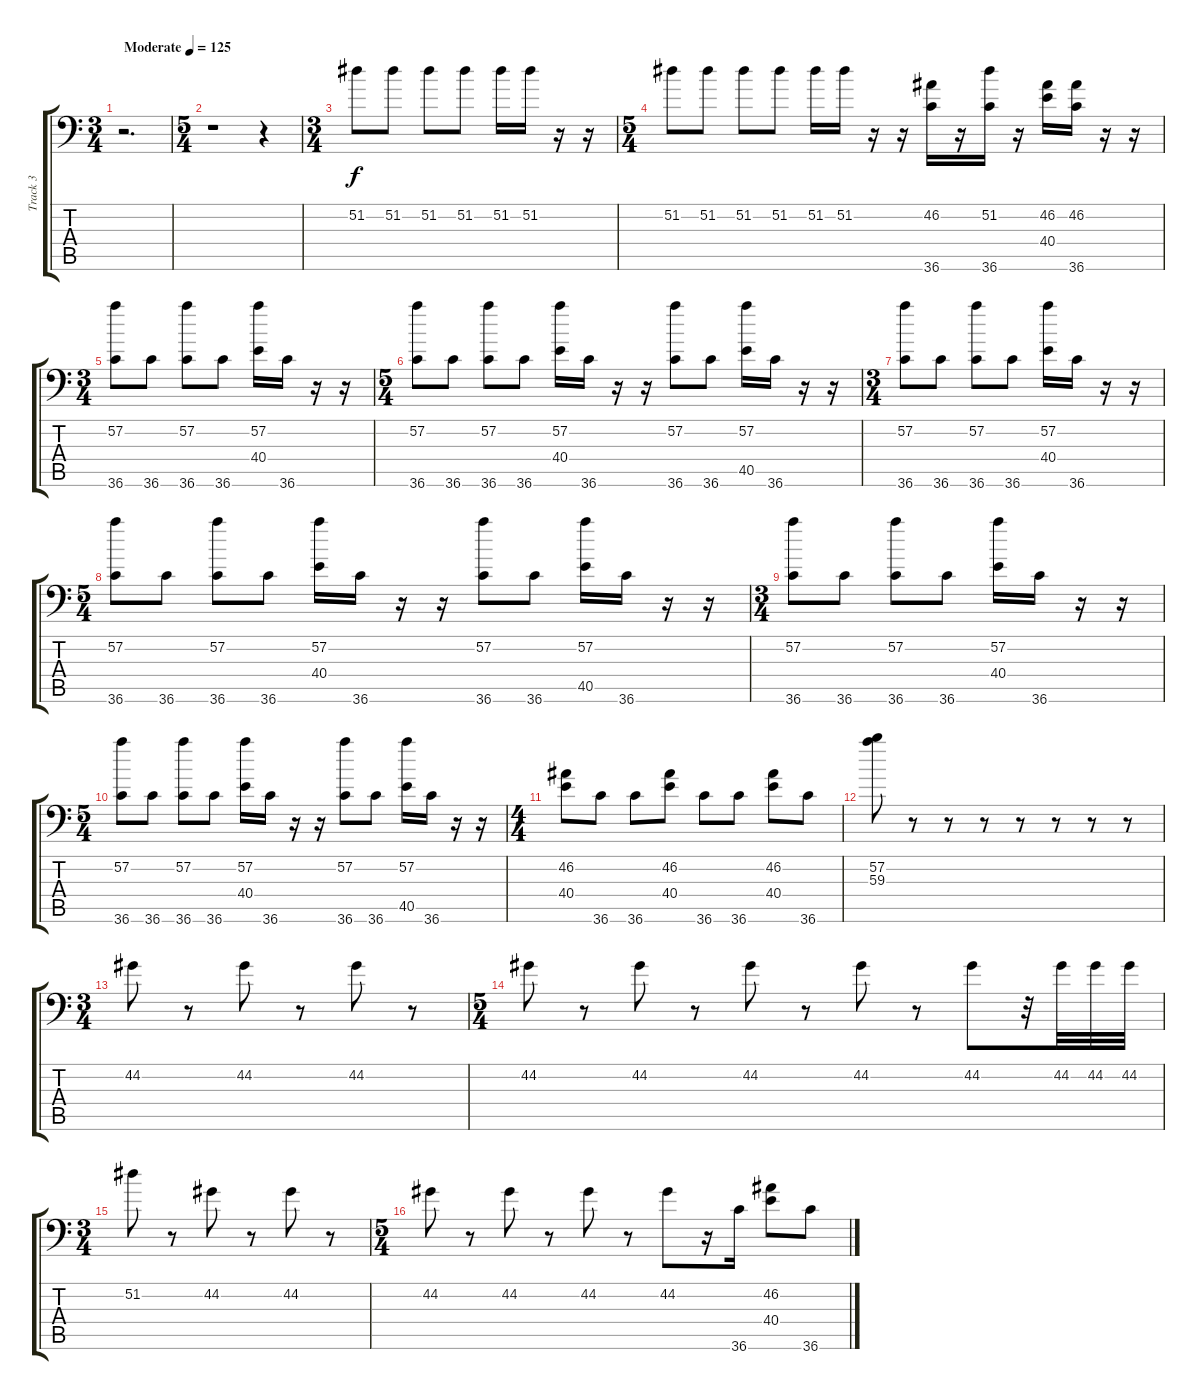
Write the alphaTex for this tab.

\track ("Track 3" "Track 3") {instrument acousticgrandpiano}
\staff {score tabs}
\tuning (C-1 C-1 C-1 C-1 C-1 C-1) {hide}
\ts (3 4)
\tempo (125 "Moderate")
\clef f4
\ks c
r.2{d dy f instrument acousticgrandpiano} |
\ts (5 4)
r.1 r.4 |
\ts (3 4)
51.2.8 51.2.8 51.2.8 51.2.8 51.2.16 51.2.16 r.16 r.16 |
\ts (5 4)
51.2.8 51.2.8 51.2.8 51.2.8 51.2.16 51.2.16 r.16 r.16 (46.2 36.6).16 r.16 (51.2 36.6).16 r.16 (46.2 40.4).16 (46.2 36.6).16 r.16 r.16 |
\ts (3 4)
(57.2 36.6).8 36.6.8 (57.2 36.6).8 36.6.8 (57.2 40.4).16 36.6.16 r.16 r.16 |
\ts (5 4)
(57.2 36.6).8 36.6.8 (57.2 36.6).8 36.6.8 (57.2 40.4).16 36.6.16 r.16 r.16 (57.2 36.6).8 36.6.8 (57.2 40.5).16 36.6.16 r.16 r.16 |
\ts (3 4)
(57.2 36.6).8 36.6.8 (57.2 36.6).8 36.6.8 (57.2 40.4).16 36.6.16 r.16 r.16 |
\ts (5 4)
(57.2 36.6).8 36.6.8 (57.2 36.6).8 36.6.8 (57.2 40.4).16 36.6.16 r.16 r.16 (57.2 36.6).8 36.6.8 (57.2 40.5).16 36.6.16 r.16 r.16 |
\ts (3 4)
(57.2 36.6).8 36.6.8 (57.2 36.6).8 36.6.8 (57.2 40.4).16 36.6.16 r.16 r.16 |
\ts (5 4)
(57.2 36.6).8 36.6.8 (57.2 36.6).8 36.6.8 (57.2 40.4).16 36.6.16 r.16 r.16 (57.2 36.6).8 36.6.8 (57.2 40.5).16 36.6.16 r.16 r.16 |
\ts (4 4)
(46.2 40.4).8 36.6.8 36.6.8 (46.2 40.4).8 36.6.8 36.6.8 (46.2 40.4).8 36.6.8 |
(57.2 59.3).8 r.8 r.8 r.8 r.8 r.8 r.8 r.8 |
\ts (3 4)
44.2.8 r.8 44.2.8 r.8 44.2.8 r.8 |
\ts (5 4)
44.2.8 r.8 44.2.8 r.8 44.2.8 r.8 44.2.8 r.8 44.2.8 r.32 44.2.32 44.2.32 44.2.32 |
\ts (3 4)
51.2.8 r.8 44.2.8 r.8 44.2.8 r.8 |
\ts (5 4)
44.2.8 r.8 44.2.8 r.8 44.2.8 r.8 44.2.8 r.16 36.6.16 (46.2 40.4).8 36.6.8
